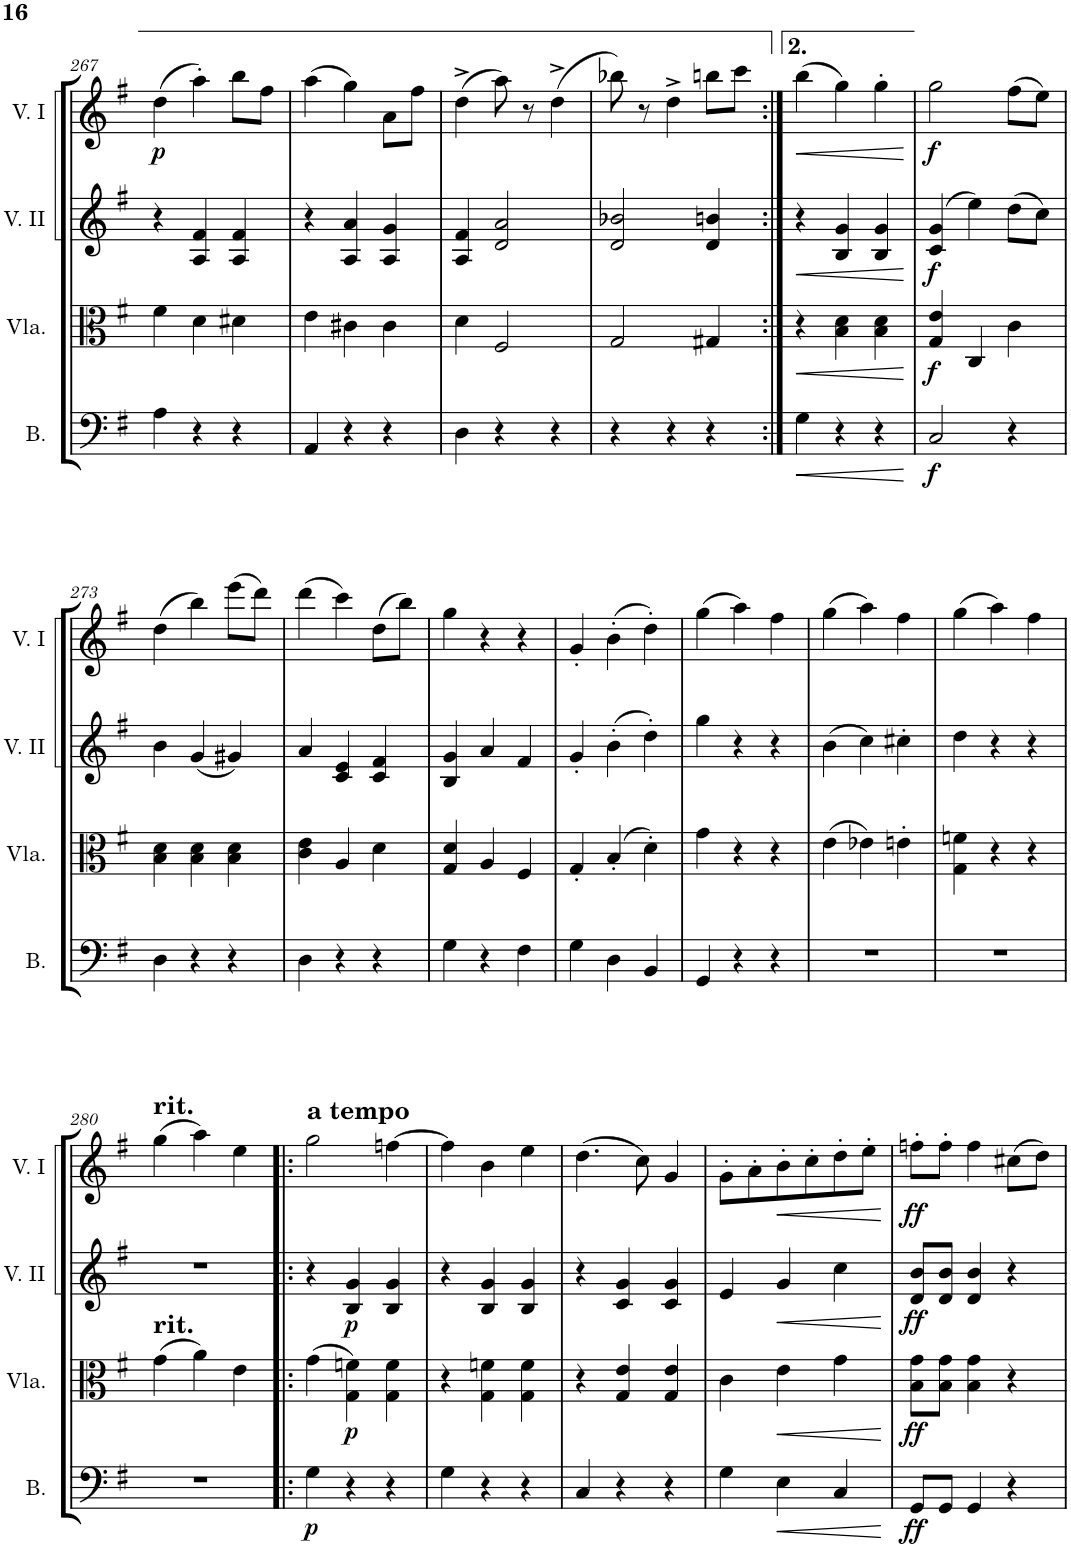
**kern	**dynam	**kern	**dynam	**kern	**dynam	**kern	**dynam
*part4	*part4	*part3	*part3	*part2	*part2	*part1	*part1
*staff4	*staff4	*staff3	*staff3	*staff2	*staff2	*staff1	*staff1
*I"Bassi	*	*I"Viola	*	*I"Violino II.	*	*I"Violino I	*
*I'B.	*	*I'Vla.	*	*I'V. II	*	*I'V. I	*
!!LO:PB:g=z
*clefF4	*	*clefC3	*	*clefG2	*	*clefG2	*
*k[f#]	*	*k[f#]	*	*k[f#]	*	*k[f#]	*
*M3/4	*	*M3/4	*	*M3/4	*	*M3/4	*
=267	=267	=267	=267	=267	=267	=267	=267
!	!	!	!	!	!	!	!LO:DY:b
4A\	.	4f#\	.	4r	.	(4dd\	p
4r	.	4d\	.	4A/ 4f#/	.	4aa'\)	.
4r	.	4d#X\	.	4A/ 4f#/	.	8bb\L	.
.	.	.	.	.	.	8ff#\J	.
=268	=268	=268	=268	=268	=268	=268	=268
4AA/	.	4e\	.	4r	.	(4aa\	.
4r	.	4c#X\	.	4A/ 4a/	.	4gg\)	.
4r	.	4c#\	.	4A/ 4g/	.	8a\L	.
.	.	.	.	.	.	8ff#\J	.
=269	=269	=269	=269	=269	=269	=269	=269
4D\	.	4d\	.	4A/ 4f#/	.	(4dd^\	.
4r	.	2F#/	.	2d/ 2a/	.	8aa\)	.
.	.	.	.	.	.	8r	.
4r	.	.	.	.	.	(4dd^\	.
=270	=270	=270	=270	=270	=270	=270	=270
4r	.	2G/	.	2d/ 2b-X/	.	8bb-X\)	.
.	.	.	.	.	.	8r	.
4r	.	.	.	.	.	4dd^\	.
4r	.	4G#X/	.	4d/ 4bn/	.	8bbn\L	.
.	.	.	.	.	.	8ccc\J	.
=271:|!	=271:|!	=271:|!	=271:|!	=271:|!	=271:|!	=271:|!	=271:|!
!	!LO:HP:b	!	!LO:HP:b	!	!LO:HP:b	!	!LO:HP:b
4G\	<	4r	<	4r	<	(4bb\	<
4r	.	4B\ 4d\	.	4B/ 4g/	.	4gg\)	.
4r	.	4B\ 4d\	.	4B/ 4g/	.	4gg'\	.
.	[	.	[	.	[	.	[
=272	=272	=272	=272	=272	=272	=272	=272
!	!LO:DY:b	!	!LO:DY:b	!	!LO:DY:b	!	!LO:DY:b
2C/	f	4G/ 4e/	f	(4c/ 4g/	f	2gg\	f
.	.	4C/	.	4ee\)	.	.	.
4r	.	4c\	.	(8dd\L	.	(8ff#\L	.
.	.	.	.	8cc\J)	.	8ee\J)	.
!!LO:LB:g=z
=273	=273	=273	=273	=273	=273	=273	=273
4D\	.	4B\ 4d\	.	4b\	.	(4dd\	.
4r	.	4B\ 4d\	.	(4g/	.	4bb\)	.
4r	.	4B\ 4d\	.	4g#X/)	.	(8eee\L	.
.	.	.	.	.	.	8ddd\J)	.
=274	=274	=274	=274	=274	=274	=274	=274
4D\	.	4c\ 4e\	.	4a/	.	(4ddd\	.
4r	.	4A/	.	4c/ 4e/	.	4ccc\)	.
4r	.	4d\	.	4c/ 4f#/	.	(8dd\L	.
.	.	.	.	.	.	8bb\J)	.
=275	=275	=275	=275	=275	=275	=275	=275
4G\	.	4G/ 4d/	.	4B/ 4g/	.	4gg\	.
4r	.	4A/	.	4a/	.	4r	.
4F#\	.	4F#/	.	4f#/	.	4r	.
=276	=276	=276	=276	=276	=276	=276	=276
4G\	.	4G'/	.	4g'/	.	4g'/	.
4D\	.	(4B'/	.	(4b'\	.	(4b'\	.
4BB/	.	4d'\)	.	4dd'\)	.	4dd'\)	.
=277	=277	=277	=277	=277	=277	=277	=277
4GG/	.	4g\	.	4gg\	.	(4gg\	.
4r	.	4r	.	4r	.	4aa\)	.
4r	.	4r	.	4r	.	4ff#\	.
=278	=278	=278	=278	=278	=278	=278	=278
2.r	.	(4e\	.	(4b\	.	(4gg\	.
.	.	4e-X\)	.	4cc\)	.	4aa\)	.
.	.	4en'\	.	4cc#X'\	.	4ff#\	.
=279	=279	=279	=279	=279	=279	=279	=279
2.r	.	4G\ 4fn\	.	4dd\	.	(4gg\	.
.	.	4r	.	4r	.	4aa\)	.
.	.	4r	.	4r	.	4ff#\	.
!!LO:LB:g=z
=280	=280	=280	=280	=280	=280	=280	=280
!	!	!	!	!	!	!LO:TX:a:t=rit.	!
!	!	!LO:TX:a:t=rit.	!	!	!	!	!
2.r	.	(4g\	.	2.r	.	(4gg\	.
.	.	4a\)	.	.	.	4aa\)	.
.	.	4e\	.	.	.	4ee\	.
=281!|:	=281!|:	=281!|:	=281!|:	=281!|:	=281!|:	=281!|:	=281!|:
!	!	!	!	!	!	!LO:TX:a:B:t=a tempo	!
!	!LO:DY:b	!	!	!	!	!	!
4G\	p	(4g\	.	4r	.	2gg\	.
!	!	!	!LO:DY:b	!	!LO:DY:b	!	!
4r	.	4G\ 4fn\)	p	4B/ 4g/	p	.	.
4r	.	4G\ 4f\	.	4B/ 4g/	.	[4ffn\	.
=282	=282	=282	=282	=282	=282	=282	=282
4G\	.	4r	.	4r	.	4ff\]	.
4r	.	4G\ 4fn\	.	4B/ 4g/	.	4b\	.
4r	.	4G\ 4f\	.	4B/ 4g/	.	4ee\	.
=283	=283	=283	=283	=283	=283	=283	=283
4C/	.	4r	.	4r	.	(4.dd\	.
4r	.	4G/ 4e/	.	4c/ 4g/	.	.	.
.	.	.	.	.	.	8cc\)	.
4r	.	4G/ 4e/	.	4c/ 4g/	.	4g/	.
=284	=284	=284	=284	=284	=284	=284	=284
4G\	.	4c\	.	4e/	.	8g'\L	.
.	.	.	.	.	.	8a'\	.
!	!LO:HP:b	!	!LO:HP:b	!	!LO:HP:b	!	!LO:HP:b
4E\	<	4e\	<	4g/	<	8b'\	<
.	.	.	.	.	.	8cc'\	.
4C/	.	4g\	.	4cc\	.	8dd'\	.
.	.	.	.	.	.	8ee'\J	.
.	[	.	[	.	[	.	[
=285	=285	=285	=285	=285	=285	=285	=285
!	!LO:DY:b	!	!LO:DY:b	!	!LO:DY:b	!	!LO:DY:b
8GG/L	ff	8B\ 8g\L	ff	8d/ 8b/L	ff	8ffn'\L	ff
8GG/J	.	8B\ 8g\J	.	8d/ 8b/J	.	8ff'\J	.
4GG/	.	4B\ 4g\	.	4d/ 4b/	.	4ff\	.
4r	.	4r	.	4r	.	(8cc#X\L	.
.	.	.	.	.	.	8dd\J)	.
=	=	=	=	=	=	=	=
*-	*-	*-	*-	*-	*-	*-	*-
